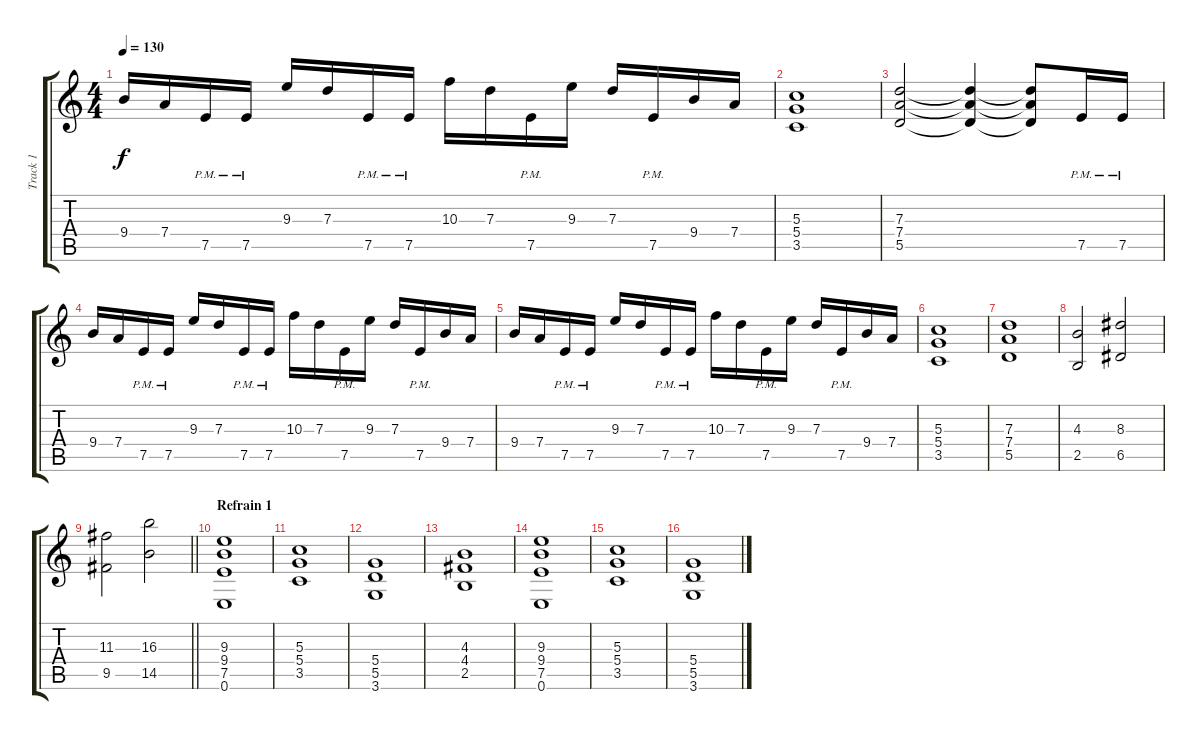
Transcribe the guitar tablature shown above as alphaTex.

\track ("Track 1" "Track 1") {instrument overdrivenguitar}
\staff {score tabs}
\tuning (E4 B3 G3 D3 A2 E2) {hide}
\ts (4 4)
\tempo 130
\clef g2
\ks c
9.4.16{dy f} 7.4.16 7.5{pm}.16 7.5{pm}.16 9.3.16 7.3.16 7.5{pm}.16 7.5{pm}.16 10.3.16 7.3.16 7.5{pm}.16 9.3.16 7.3.16 7.5{pm}.16 9.4.16 7.4.16 |
(5.3 5.4 3.5).1 |
(7.3 7.4 5.5).2 (7.3{t} 7.4{t} 5.5{t}).4 (7.3{t} 7.4{t} 5.5{t}).8 7.5{pm}.16 7.5{pm}.16 |
9.4.16 7.4.16 7.5{pm}.16 7.5{pm}.16 9.3.16 7.3.16 7.5{pm}.16 7.5{pm}.16 10.3.16 7.3.16 7.5{pm}.16 9.3.16 7.3.16 7.5{pm}.16 9.4.16 7.4.16 |
9.4.16 7.4.16 7.5{pm}.16 7.5{pm}.16 9.3.16 7.3.16 7.5{pm}.16 7.5{pm}.16 10.3.16 7.3.16 7.5{pm}.16 9.3.16 7.3.16 7.5{pm}.16 9.4.16 7.4.16 |
(5.3 5.4 3.5).1 |
(7.3 7.4 5.5).1 |
(4.3 2.5).2 (8.3 6.5).2 |
\barLineRight lightlight
(11.3 9.5).2 (16.3 14.5).2 |
\section ("" "Refrain 1")
(9.3 9.4 7.5 0.6).1 |
(5.3 5.4 3.5).1 |
(5.4 5.5 3.6).1 |
(4.3 4.4 2.5).1 |
(9.3 9.4 7.5 0.6).1 |
(5.3 5.4 3.5).1 |
(5.4 5.5 3.6).1
